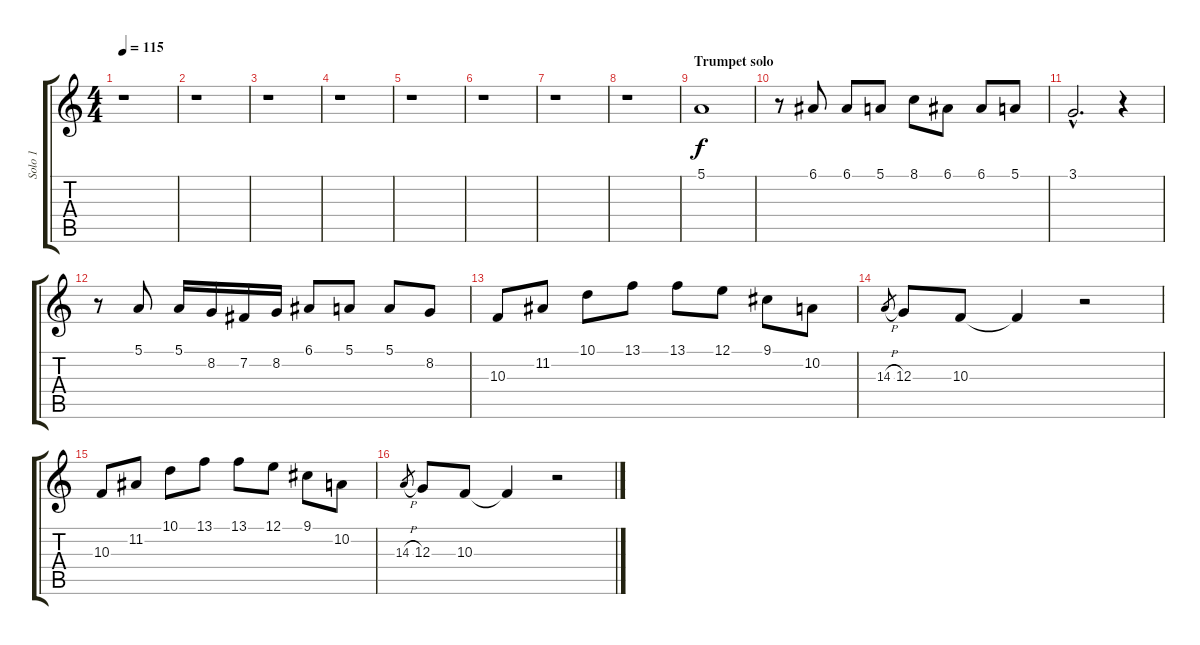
\track ("Solo 1" "Solo 1") {instrument trombone}
\staff {score tabs}
\tuning (E4 B3 G3 D3 A2 E2) {hide}
\ts (4 4)
\tempo 115
\clef g2
\ks c
r.1{dy ff} |
r.1 |
r.1 |
r.1 |
r.1 |
r.1 |
r.1 |
r.1 |
\section ("" "Trumpet solo")
5.1.1{dy f volume 16 balance 7 instrument mutedtrumpet} |
r.8 6.1.8 6.1.8 5.1.8 8.1.8 6.1.8 6.1.8 5.1.8 |
3.1{hac}.2{d} r.4 |
r.8 5.1.8 5.1.16 8.2.16 7.2.16 8.2.16 6.1.8 5.1.8 5.1.8 8.2.8 |
10.3.8 11.2.8 10.1.8 13.1.8 13.1.8 12.1.8 9.1.8 10.2.8 |
14.3{h}.8{gr} 12.3.8 10.3.8 10.3{t}.4 r.2 |
10.3.8 11.2.8 10.1.8 13.1.8 13.1.8 12.1.8 9.1.8 10.2.8 |
14.3{h}.8{gr} 12.3.8 10.3.8 10.3{t}.4 r.2
